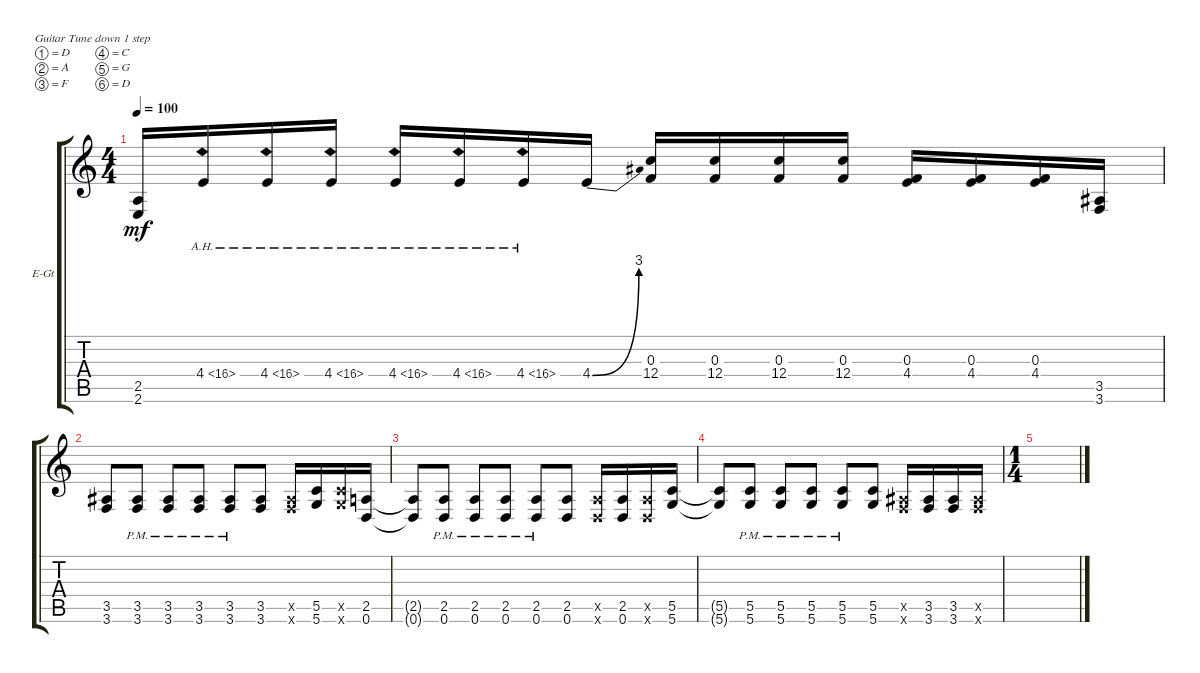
\defaultSystemsLayout 4
\bracketExtendMode groupsimilarinstruments
\firstSystemTrackNameOrientation horizontal
\otherSystemsTrackNameOrientation horizontal
\track ("Electric Guitar" "E-Gt") {instrument distortionguitar}
\staff {score tabs}
\tuning (D4 A3 F3 C3 G2 D2)
\ts (4 4)
\tempo 100
\clef g2
\ks c
(2.6{t} 2.5{t}).16{dy mf} 4.4{ah 12}.16 4.4{ah 12}.16 4.4{ah 12}.16 4.4{ah 12}.16 4.4{ah 12}.16 4.4{ah 12}.16 4.4{be (bend 30 0 60 12)}.16 (12.4 0.3).16 (12.4 0.3).16 (12.4 0.3).16 (12.4 0.3).16 (4.4 0.3).16 (4.4 0.3).16 (4.4 0.3).16 (3.5 3.6).16 |
(3.5 3.6).8 (3.6{pm} 3.5{pm}).8 (3.5{pm} 3.6{pm}).8 (3.5{pm} 3.6{pm}).8 (3.5{pm} 3.6{pm}).8 (3.6 3.5).8 (3.5{x} 3.6{x}).16 (5.6 5.5).16 (5.5{x} 5.6{x}).16 (0.6 2.5).16 |
(2.5{t} 0.6{t}).8 (2.5{pm} 0.6{pm}).8 (0.6{pm} 2.5{pm}).8 (2.5{pm} 0.6{pm}).8 (0.6{pm} 2.5{pm}).8 (0.6 2.5).8 (2.5{x} 0.6{x}).16 (0.6 2.5).16 (2.5{x} 0.6{x}).16 (5.5 5.6).16 |
(5.5{t} 5.6{t}).8 (5.5{pm} 5.6{pm}).8 (5.6{pm} 5.5{pm}).8 (5.5{pm} 5.6{pm}).8 (5.5{pm} 5.6{pm}).8 (5.6 5.5).8 (3.5{x} 3.6{x}).16 (3.6 3.5).16 (3.5 3.6).16 (3.6{x} 3.5{x}).16 |
\ts (1 4)
